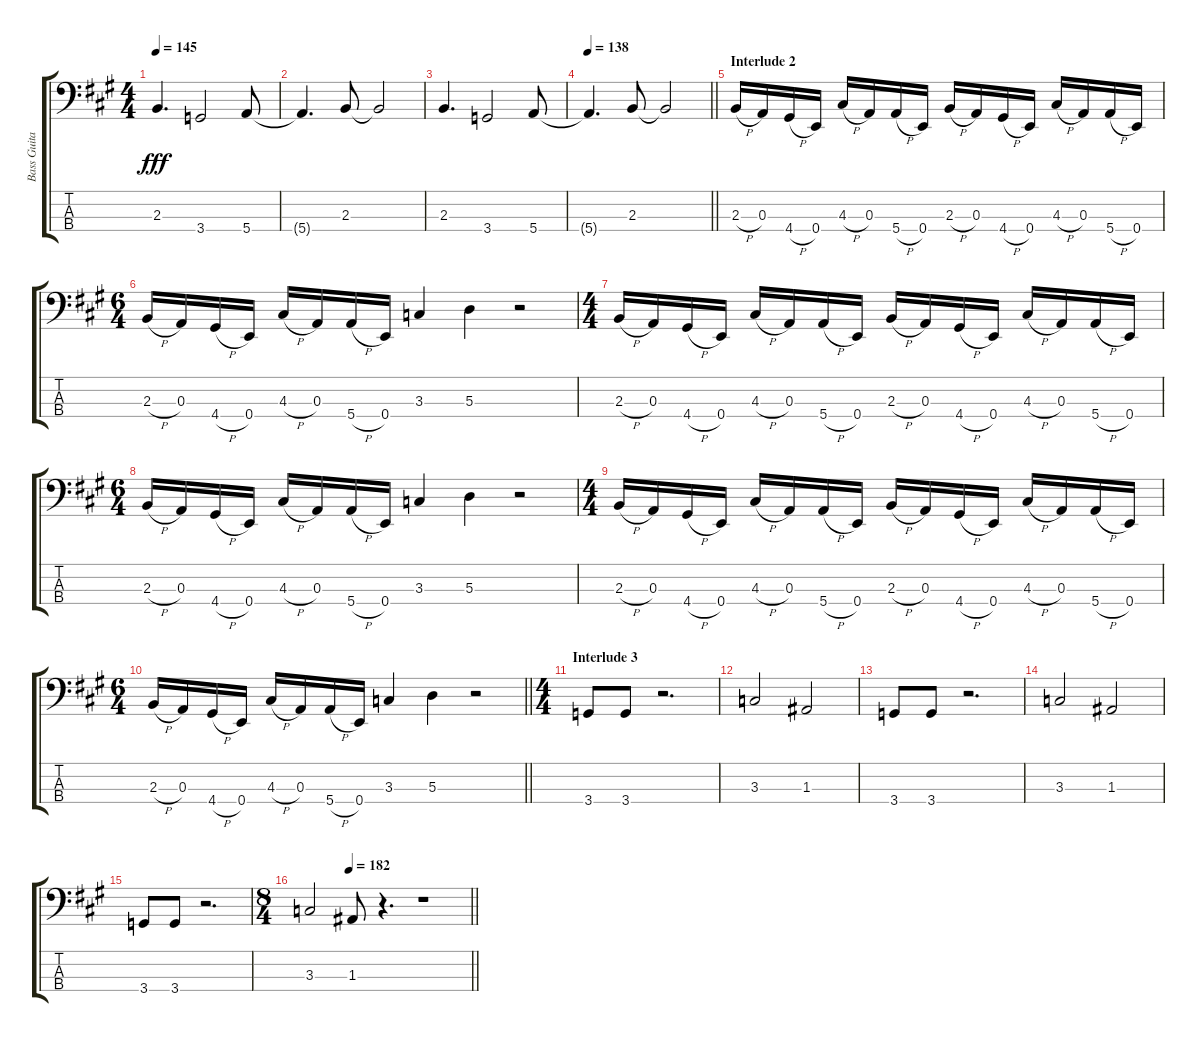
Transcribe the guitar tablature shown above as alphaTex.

\track ("Bass Guitar " "Bass Guita") {instrument electricbasspick}
\staff {score tabs}
\tuning (G2 D2 A1 E1) {hide}
\ts (4 4)
\tempo 145
\clef f4
\ks a
2.3.4{d dy fff} 3.4.2 5.4.8 |
5.4{t}.4{d} 2.3.8 2.3{t}.2 |
2.3.4{d} 3.4.2 5.4.8 |
\tempo 138
\barLineRight lightlight
5.4{t}.4{d} 2.3.8 2.3{t}.2 |
\section ("" "Interlude 2")
2.3{h}.16 0.3.16 4.4{h}.16 0.4.16 4.3{h}.16 0.3.16 5.4{h}.16 0.4.16 2.3{h}.16 0.3.16 4.4{h}.16 0.4.16 4.3{h}.16 0.3.16 5.4{h}.16 0.4.16 |
\ts (6 4)
2.3{h}.16 0.3.16 4.4{h}.16 0.4.16 4.3{h}.16 0.3.16 5.4{h}.16 0.4.16 3.3.4 5.3.4 r.2 |
\ts (4 4)
2.3{h}.16 0.3.16 4.4{h}.16 0.4.16 4.3{h}.16 0.3.16 5.4{h}.16 0.4.16 2.3{h}.16 0.3.16 4.4{h}.16 0.4.16 4.3{h}.16 0.3.16 5.4{h}.16 0.4.16 |
\ts (6 4)
2.3{h}.16 0.3.16 4.4{h}.16 0.4.16 4.3{h}.16 0.3.16 5.4{h}.16 0.4.16 3.3.4 5.3.4 r.2 |
\ts (4 4)
2.3{h}.16 0.3.16 4.4{h}.16 0.4.16 4.3{h}.16 0.3.16 5.4{h}.16 0.4.16 2.3{h}.16 0.3.16 4.4{h}.16 0.4.16 4.3{h}.16 0.3.16 5.4{h}.16 0.4.16 |
\ts (6 4)
\barLineRight lightlight
2.3{h}.16 0.3.16 4.4{h}.16 0.4.16 4.3{h}.16 0.3.16 5.4{h}.16 0.4.16 3.3.4 5.3.4 r.2 |
\ts (4 4)
\section ("" "Interlude 3")
3.4.8 3.4.8 r.2{d} |
3.3.2 1.3.2 |
3.4.8 3.4.8 r.2{d} |
3.3.2 1.3.2 |
3.4.8 3.4.8 r.2{d} |
\ts (8 4)
\tempo (182 0.25)
\barLineRight lightlight
3.3.2 1.3.8 r.4{d} r.1
